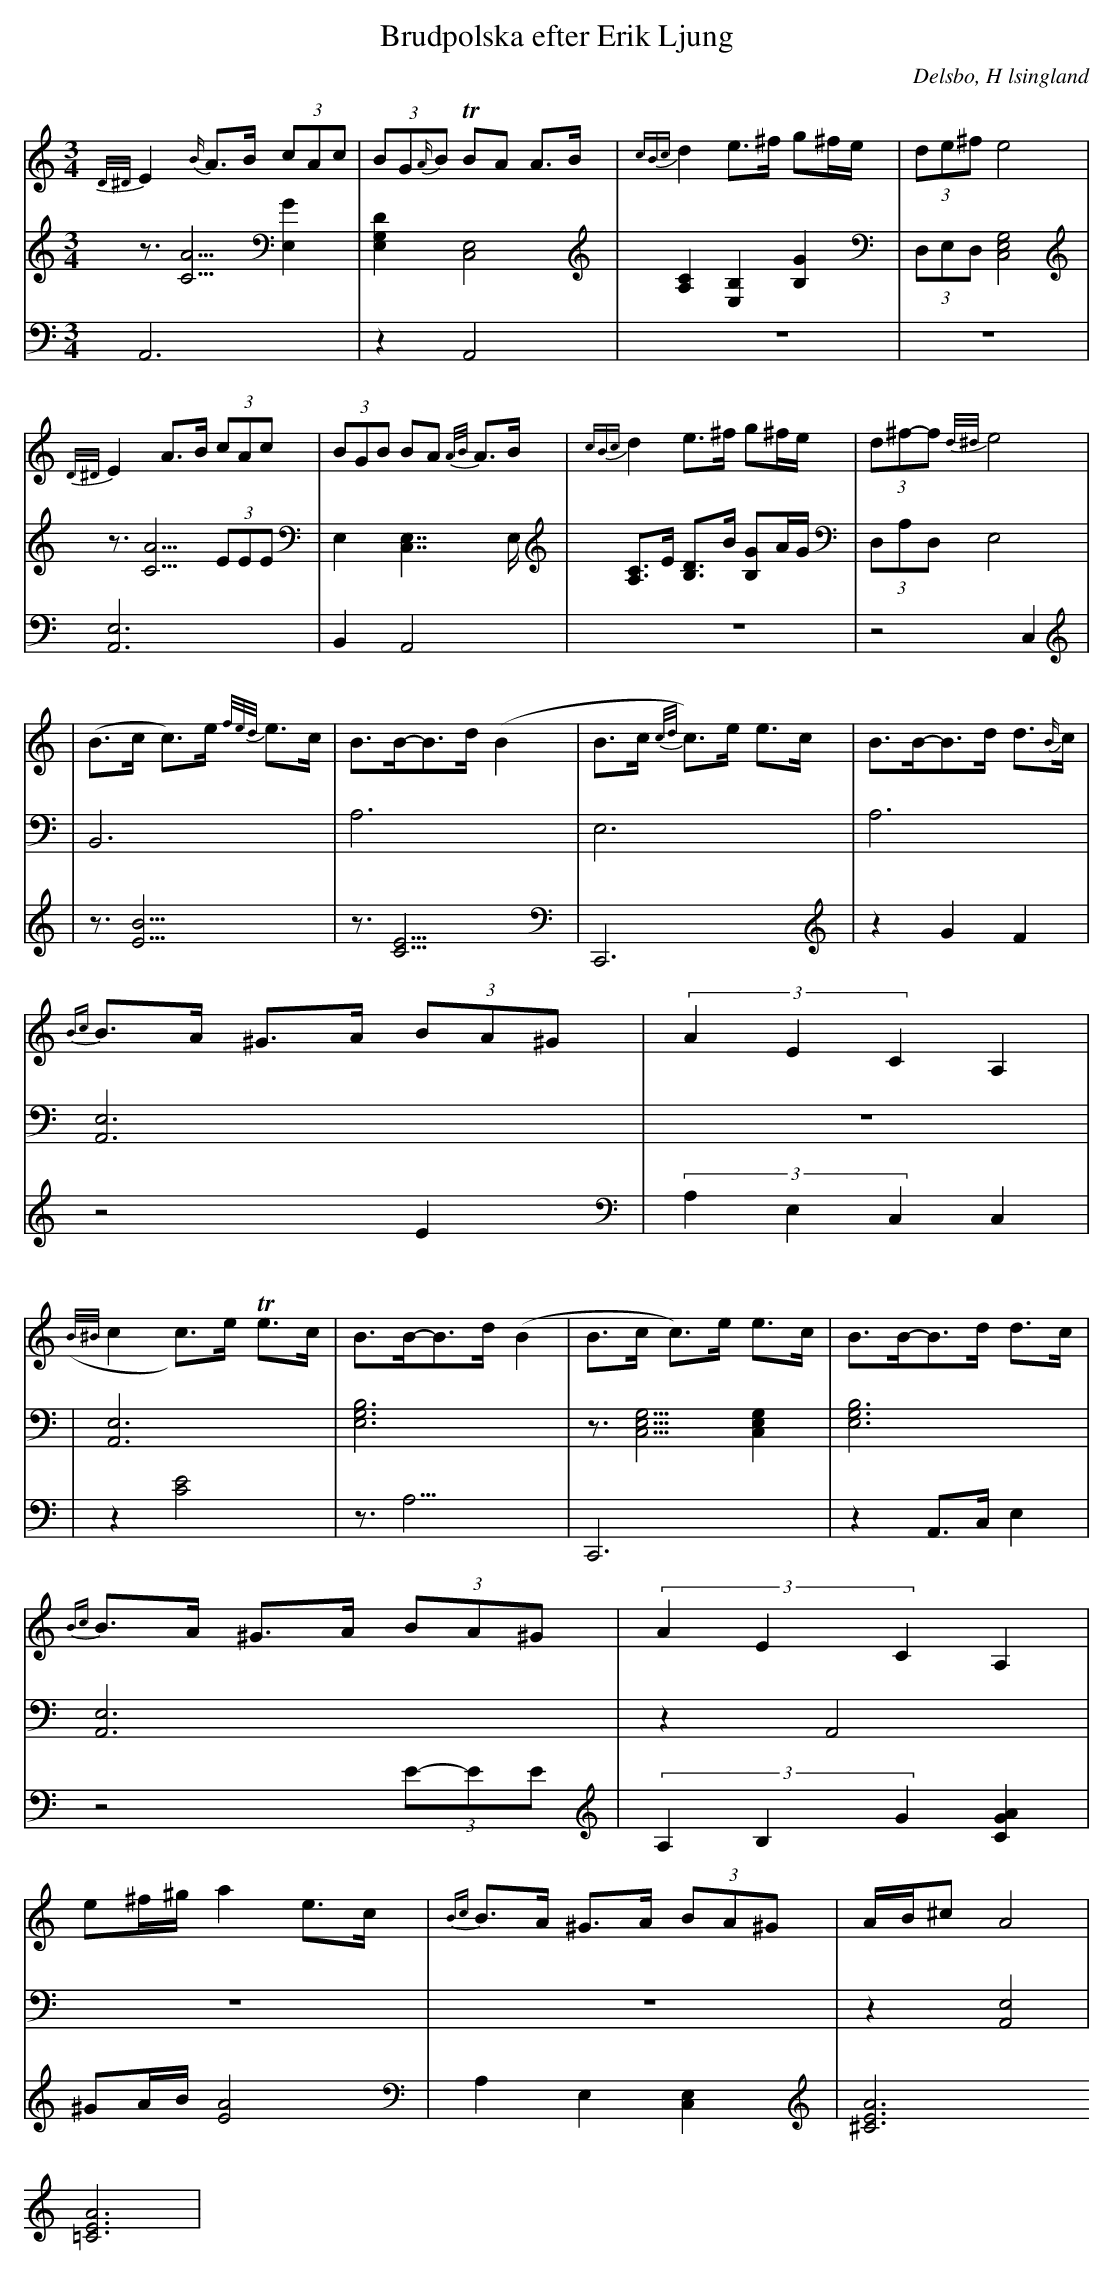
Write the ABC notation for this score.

X:1
T: Brudpolska efter Erik Ljung
Q: 105
O: Delsbo, H lsingland
M: 3/4
L: 1/8
K: Am
V:1
V:2
V:3 =Merge
V:1
{D/^D/}E2 {B/}A>B (3cAc| (3BG{A/}B TBA A>B|{cBc}d2 e>^f g^f/e/|(3de^f e4 |
{D/^D/}E2 A>B (3cAc| (3BGB BA {A/B/}A>B|{cBc}d2 e>^f g^f/e/|(3d^f-f {d/^d/}e4 |
|(B>c c)>e {f/e/d/}e>c|B>B-B>d (B2|B>c {c/d/}c)>e e>c|B>B-B>d d>{B/}c|
{Bc}B>A ^G>A (3BA^G|(3A2E2C2 A,2|
({B/^B/}c2 c)>e Te>c|B>B-B>d (B2|B>c c)>e e>c|B>B-B>d d>c|
{Bc}B>A ^G>A (3BA^G|(3A2E2C2 A,2|
e^f/^g/ a2 e>c|{Bc}B>A ^G>A (3BA^G|A/B/^c A4|
V:2
z3/2[A5/2C5/2] [E,2G2]|[D2E,2G,2] [C,4E,4]|[A,2C2] [E,2B,2] [B,2G2]|(3D,E,D, [E,4G,4C,4]|
z3/2 [A5/2C5/2] (3EEE|E,2 [C,7/2E,7/2]E,/|[A,C]>E [B,D]>B [B,G]A/G/|(3D,A,D, [E,4]|
|[B,,6]|[A,6]|E,6|A,6|
[A,,6E,6]|z6|
|[A,,6E,6]|[E,6G,6B,6]|z3/2[E,5/2G,5/2C,5/2] [E,2G,2C,2]|[E,6G,6B,6]|
[A,,6E,6]|z2 A,,4|
z6|z6|z2 [A,,4E,4]|
V:3
A,,6|z2 A,,4|z6|z6|
[A,,6E,6]|B,,2 A,,4|z6|z4  C,2|
|z3/2[B9/2E9/2]|z3/2[C9/2E9/2]|C,,6|z2 G2 F2|
z4 E2|(3A,2E,2C,2 [C,2]|
|z2 [C4E4]|z3<A,3|C,,6|z2 A,,>C, E,2|
z4 (3E-EE|(3A,2B,2G2 [G2A2C2]|
^GA/B/ [A4E4]|A,2 E,2 [C,2E,2]|[A6^C6E6] [A6=C6E6]|
